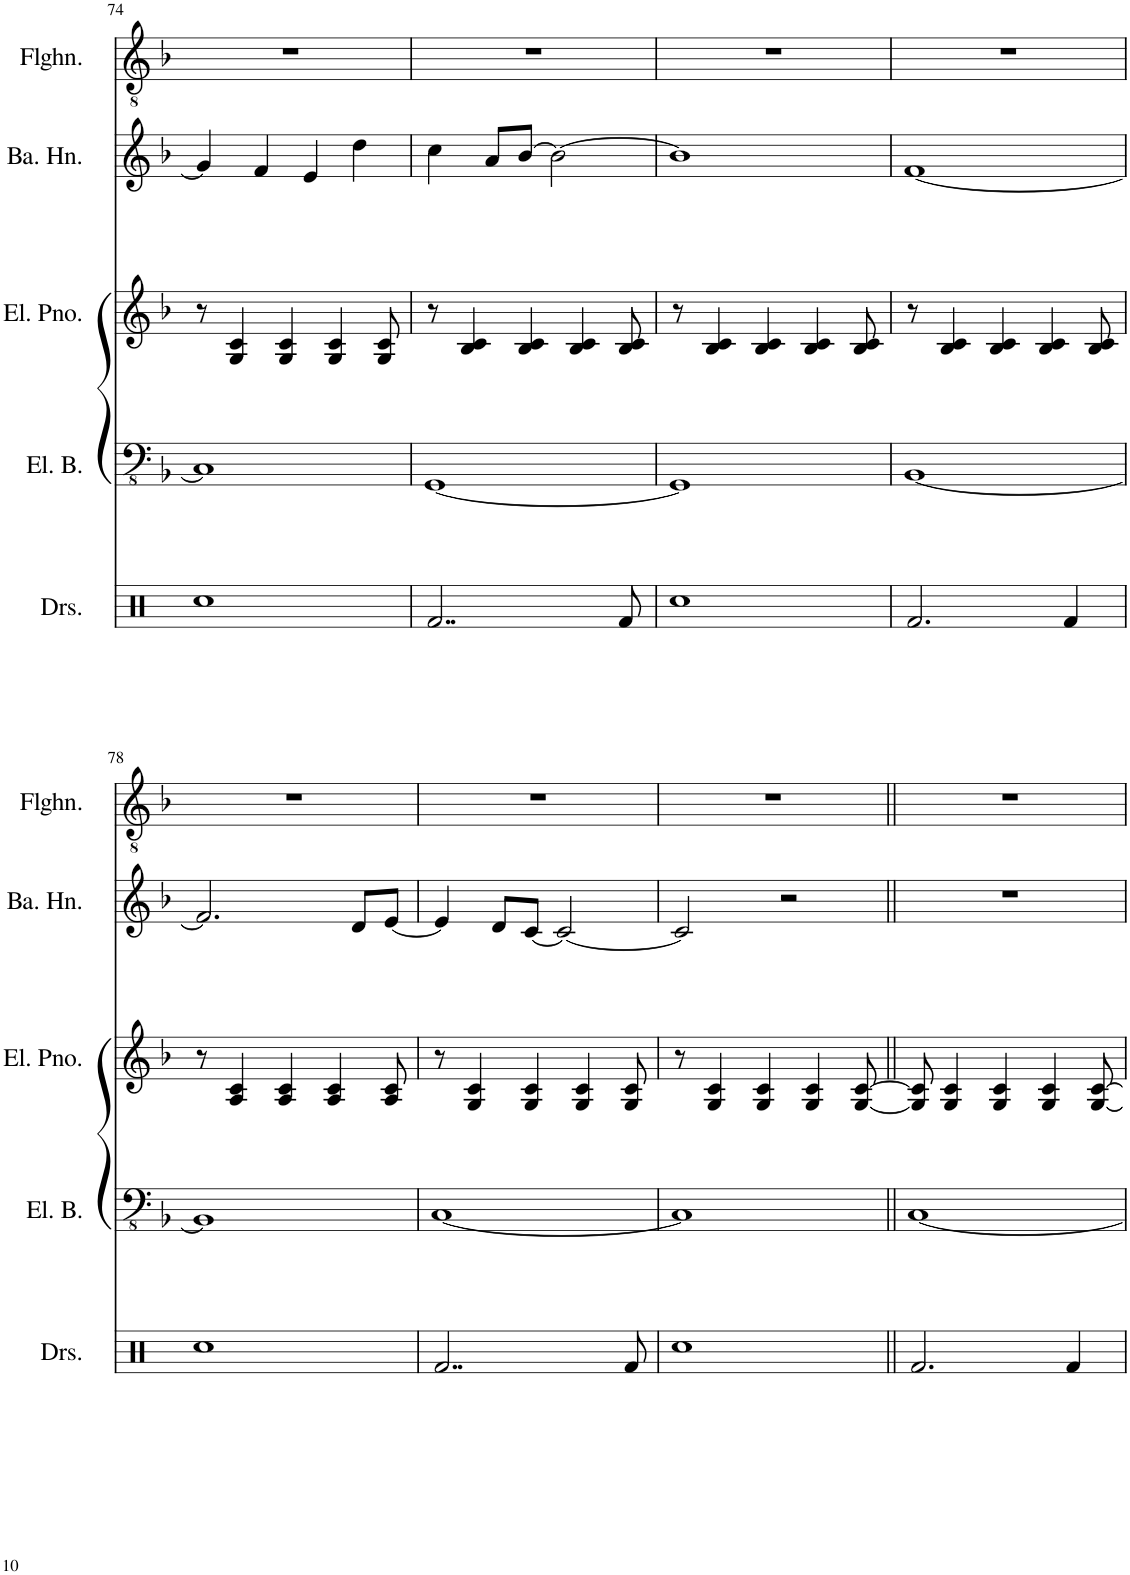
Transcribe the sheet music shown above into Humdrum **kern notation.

**kern	**kern	**kern	**kern	**kern
*part5	*part4	*part3	*part2	*part1
*staff5	*staff4	*staff3	*staff2	*staff1
*I"Drumset	*I"Electric Bass	*I"Electric Piano	*I"Basset Horn	*I"Flugelhorn
*I'Drs.	*I'El. B.	*I'El. Pno.	*I'Ba. Hn.	*I'Flghn.
!!LO:PB:g=z
*clefX	*clefFv4	*clefG2	*clefG2	*clefGv2
*	*	*	*ITrd1c2	*ITrd1c2
*k[]	*k[b-]	*k[b-]	*k[b-]	*k[b-]
*M4/4	*M4/4	*M4/4	*M4/4	*M4/4
=74	=74	=74	=74	=74
1Rcc	1CC]	8r	4g/]	1r
.	.	4G/ 4c/	.	.
.	.	.	4f/	.
.	.	4G/ 4c/	.	.
.	.	.	4e/	.
.	.	4G/ 4c/	.	.
.	.	.	4dd\	.
.	.	8G/ 8c/	.	.
=75	=75	=75	=75	=75
2..Rf/	[1GGG	8r	4cc\	1r
.	.	4B-/ 4c/	.	.
.	.	.	8a/L	.
.	.	4B-/ 4c/	[8b-/J	.
.	.	.	2b-\_	.
.	.	4B-/ 4c/	.	.
8Rf/	.	8B-/ 8c/	.	.
=76	=76	=76	=76	=76
1Rcc	1GGG]	8r	1b-]	1r
.	.	4B-/ 4c/	.	.
.	.	4B-/ 4c/	.	.
.	.	4B-/ 4c/	.	.
.	.	8B-/ 8c/	.	.
=77	=77	=77	=77	=77
2.Rf/	[1BBB-	8r	[1f	1r
.	.	4B-/ 4c/	.	.
.	.	4B-/ 4c/	.	.
.	.	4B-/ 4c/	.	.
4Rf/	.	.	.	.
.	.	8B-/ 8c/	.	.
!!LO:LB:g=z
=78	=78	=78	=78	=78
1Rcc	1BBB-]	8r	2.f/]	1r
.	.	4A/ 4c/	.	.
.	.	4A/ 4c/	.	.
.	.	4A/ 4c/	.	.
.	.	.	8d/L	.
.	.	8A/ 8c/	[8e/J	.
=79	=79	=79	=79	=79
2..Rf/	[1CC	8r	4e/]	1r
.	.	4G/ 4c/	.	.
.	.	.	8d/L	.
.	.	4G/ 4c/	[8c/J	.
.	.	.	2c/_	.
.	.	4G/ 4c/	.	.
8Rf/	.	8G/ 8c/	.	.
=80	=80	=80	=80	=80
1Rcc	1CC]	8r	2c/]	1r
.	.	4G/ 4c/	.	.
.	.	4G/ 4c/	.	.
.	.	.	2r	.
.	.	4G/ 4c/	.	.
.	.	[8G/ [8c/	.	.
=81||	=81||	=81||	=81||	=81||
2.Rf/	[1CC	8G/] 8c/]	1r	1r
.	.	4G/ 4c/	.	.
.	.	4G/ 4c/	.	.
.	.	4G/ 4c/	.	.
4Rf/	.	.	.	.
.	.	[8G/ [8c/	.	.
=	=	=	=	=
*-	*-	*-	*-	*-
